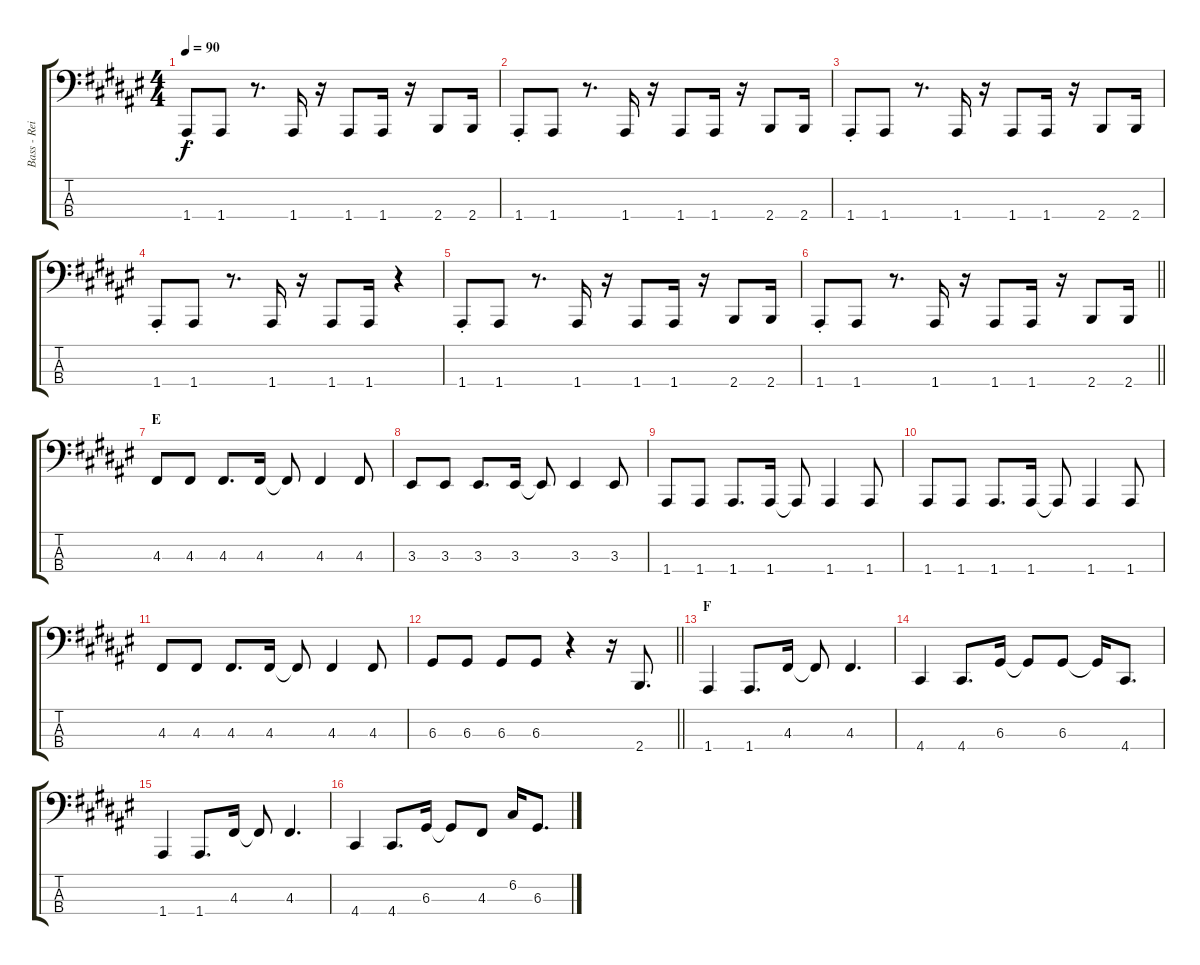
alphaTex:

\track ("Bass - Reita" "Bass - Rei") {instrument electricbasspick}
\staff {score tabs}
\tuning (C2 G1 D1 A0) {hide}
\ts (4 4)
\tempo 90
\clef f4
\ks f#
1.4{st}.8{dy f} 1.4.8 r.8{d} 1.4.16 r.16 1.4.8 1.4.16 r.16 2.4.8 2.4.16 |
1.4{st}.8 1.4.8 r.8{d} 1.4.16 r.16 1.4.8 1.4.16 r.16 2.4.8 2.4.16 |
1.4{st}.8 1.4.8 r.8{d} 1.4.16 r.16 1.4.8 1.4.16 r.16 2.4.8 2.4.16 |
1.4{st}.8 1.4.8 r.8{d} 1.4.16 r.16 1.4.8 1.4.16 r.4 |
1.4{st}.8 1.4.8 r.8{d} 1.4.16 r.16 1.4.8 1.4.16 r.16 2.4.8 2.4.16 |
\barLineRight lightlight
1.4{st}.8 1.4.8 r.8{d} 1.4.16 r.16 1.4.8 1.4.16 r.16 2.4.8 2.4.16 |
\section ("" "E")
4.3.8 4.3.8 4.3.8{d} 4.3.16 4.3{t}.8 4.3.4 4.3.8 |
3.3.8 3.3.8 3.3.8{d} 3.3.16 3.3{t}.8 3.3.4 3.3.8 |
1.4.8 1.4.8 1.4.8{d} 1.4.16 1.4{t}.8 1.4.4 1.4.8 |
1.4.8 1.4.8 1.4.8{d} 1.4.16 1.4{t}.8 1.4.4 1.4.8 |
4.3.8 4.3.8 4.3.8{d} 4.3.16 4.3{t}.8 4.3.4 4.3.8 |
\barLineRight lightlight
6.3.8 6.3.8 6.3.8 6.3.8 r.4 r.16 2.4.8{d} |
\section ("" "F")
1.4.4 1.4.8{d} 4.3.16 4.3{t}.8 4.3.4{d} |
4.4.4 4.4.8{d} 6.3.16 6.3{t}.8 6.3.8 6.3{t}.16 4.4.8{d} |
1.4.4 1.4.8{d} 4.3.16 4.3{t}.8 4.3.4{d} |
4.4.4 4.4.8{d} 6.3.16 6.3{t}.8 4.3.8 6.2.16 6.3.8{d}
